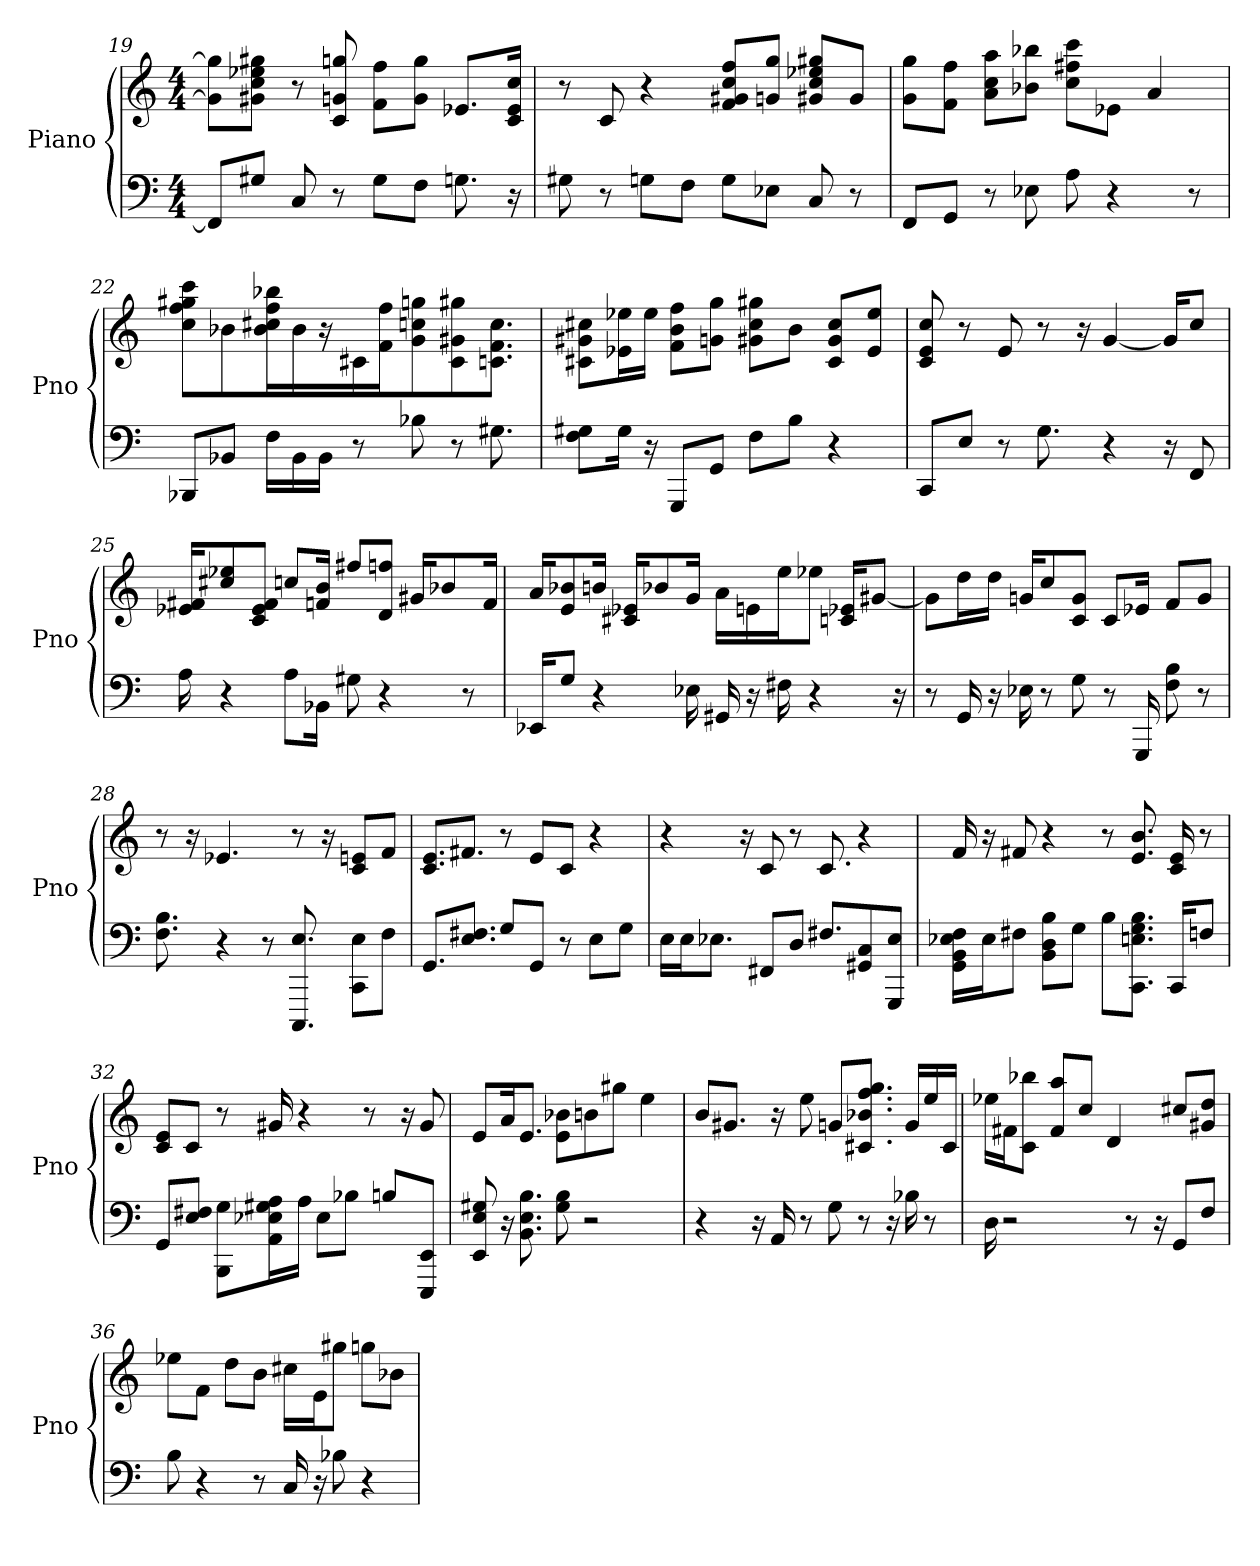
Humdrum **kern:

**kern	**kern
*part1	*part1
*staff2	*staff1
*I"Piano	*
*I'Pno	*
*clefF4	*clefG2
*k[]	*k[]
*C:	*C:
*M4/4	*M4/4
=19	=19
8FF/L]	8g]\ 8gg]\L
8G#/J	8g#\ 8cc\ 8gg#\ 8ee-\J
8C	8r
8r	8c 8g 8gg
8G#\L	8ff\ 8f\L
8F\J	8g\ 8gg\J
8.G	8.e-/L
16r	16c/ 16cc/ 16e-/Jk
=20	=20
8G#	8r
8r	8c
8G\L	4r
8F\J	.
8G\L	8f/ 8g#/ 8ff/ 8cc/L
8E-\J	8gg/ 8g/J
8C	8g#/ 8gg#/ 8cc/ 8ee-/L
8r	8g#/J
=21	=21
8FF/L	8gg\ 8g\L
8GG/J	8f\ 8ff\J
8r	8aa\ 8a\ 8cc\L
8E-	8bb-\ 8b-\J
8A	8ccc\ 8cc\ 8ff#\L
4r	8e-\J
.	4a
8r	.
=22	=22
8BBB-/L	8ccc\ 8cc\ 8ff\ 8gg#\L
8BB-/J	8b-\J
16F\LL	16ff\ 16bb-\ 16cc#\ 16b-\LL
16BB-\	16b-\JJ
16BB-\JJ	16r
8r	16c#
.	16f/ 16ff/KL
8B-	8cc/ 8gg/ 8g/
8r	8gg#/ 8c#/ 8g#/J
8.G#	8.cc 8.f 8.cJ
=23	=23
8G#\ 8F\L	8g#\ 8c#\ 8cc#\L
16G#\Jk	16e-\ 16ee-\L
16r	16ee-\JJ
8GGG/L	8ff\ 8b\ 8f\L
8GG/J	8gg\ 8g\J
8F\L	8gg#\ 8g#\ 8cc#\L
8B\J	8b\J
4r	8c#/ 8g#/ 8cc#/L
.	8ee-/ 8e-/J
=24	=24
8CC/L	8cc 8e 8c
8E/J	8r
8r	8e
8.G	8r
.	16r
4r	[4g
16r	16g/KL]
8FF	8cc/J
=25	=25
16A	16f#/ 16e-/KL
4r	8ee-/ 8cc#/
.	8e-/ 8c/ 8f#/J
8A\L	8cc/L
16BB-\Jk	16b/ 16f/Jk
8G#	8ff#/L
4r	8ff/ 8d/J
.	16g#/KL
.	8b-/
8r	.
.	16f/Jk
=26	=26
16EE-/KL	16a/KL
8G/J	8b-/ 8e/
4r	16b/Jk
.	16e-/ 16c#/KL
.	8b-/
16E-	16g/Jk
16GG#	16a\LL
16r	16e\J
16F#	16ee\K
4r	8ee-\J
.	16e-/ 16c/KL
.	[8g#/J
16r	.
=27	=27
8r	8g#\L]
16GG	16dd\L
16r	16dd\JJ
16E-	16g/KL
8r	8cc/
8G	8g/ 8c/J
8r	8c/L
16GGG	16e-/Jk
8F 8B	8f/L
8r	8g/J
=28	=28
8.B 8.F	8r
.	16r
4r	4.e-
8r	.
8.CCC 8.E	8r
.	16r
8E\ 8CC\L	8e/ 8c/L
8F\J	8f/J
=29	=29
8.GG/L	8.e/ 8.c/L
8.F#/ 8.E/J	8.f#/J
8G/L	8r
8GG/J	8e/L
8r	8c/J
8E\L	4r
8G\J	.
=30	=30
16E\LL	4r
16E\J	.
8.E-\J	.
.	16r
8FF#/L	8c
8D/J	8r
8.F#/L	8.c
8C/ 8GG#/	4r
8E-/ 8GGG/J	.
=31	=31
16E-\ 16GG\ 16BB\ 16F\LL	16f
16E-\J	16r
8F#\J	8f#
8D\ 8BB\ 8B\L	4r
8G\J	.
8B\L	8r
8.G\ 8.B\ 8.CC\ 8.E\J	8.b 8.e
16CC/KL	16e 16c
8F/J	8r
=32	=32
8GG/L	8c/ 8e/L
8E/ 8F#/J	8c/J
8G\ 8BBB\L	8r
16AA\ 16G#\ 16A\ 16E-\L	16g#
16A\JJ	4r
8E-\L	.
8B-\J	.
.	8r
8B/L	.
.	16r
8EE/ 8EEE/J	8g#
=33	=33
8G# 8EE 8E	8e/L
16r	16a/K
8.B 8.E 8.BB	8.e/J
8G# 8B	8e\ 8b-\L
2r	8b\
.	8gg#\J
.	4ee
=34	=34
4r	8b/L
.	8.g#/J
16r	.
16AA	16r
8r	8ee
8G	8g/L
8r	8.gg/ 8.ff/ 8.c#/ 8.b-/J
16r	.
16B-	16g/LL
8r	16ee/
.	16c#/JJ
=35	=35
16D	16ee-\LL
2r	16f#\J
.	8c\ 8bb-\J
.	8f#/ 8aa/L
.	8cc/J
.	4d
8r	.
16r	.
8GG/L	8cc#/L
8F/J	8dd/ 8g#/J
=36	=36
8B	8ee-\L
4r	8f\J
.	8dd\L
8r	8b\J
16C	16cc#\LL
16r	16e\J
8B-	8gg#\J
4r	8gg\L
.	8b-\J
=	=
*-	*-
